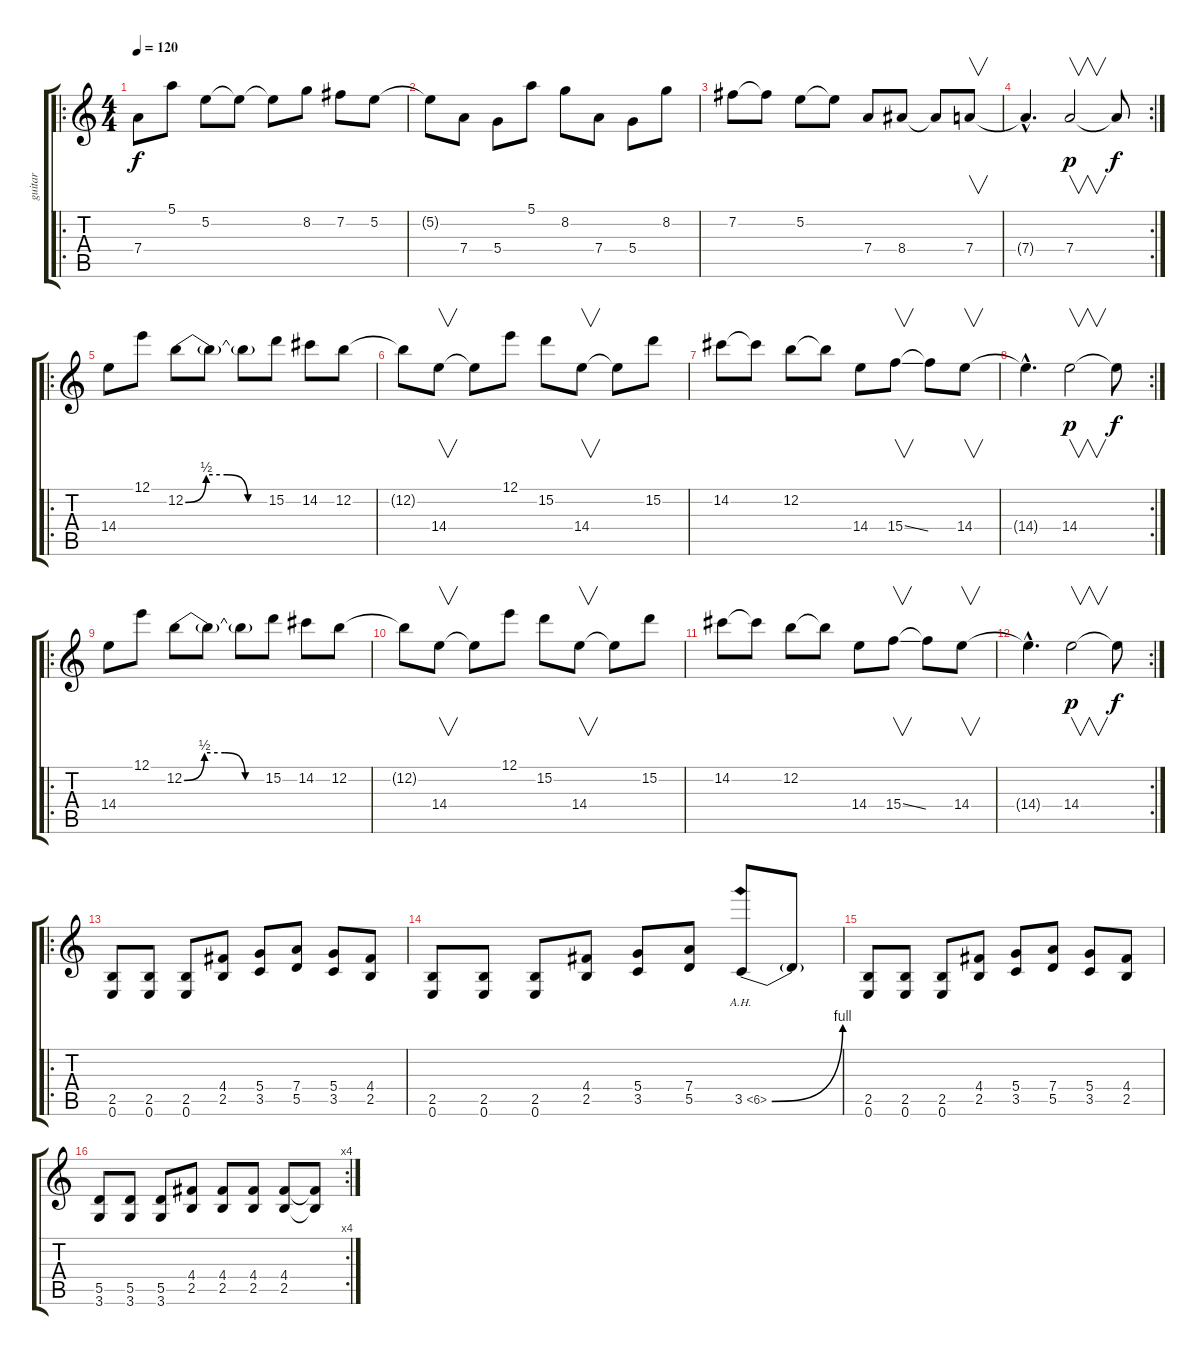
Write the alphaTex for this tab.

\track ("guitar" "guitar") {instrument distortionguitar}
\staff {score tabs}
\tuning (E4 B3 G3 D3 A2 E2) {hide}
\ro
\ts (4 4)
\tempo 120
\clef g2
\ks c
7.4.8{dy f volume 14 balance 8 instrument electricguitarjazz} 5.1.8 5.2.8 5.2{t}.8 5.2{t}.8 8.2.8 7.2.8 5.2.8 |
5.2{t}.8 7.4.8 5.4.8 5.1.8 8.2.8 7.4.8 5.4.8 8.2.8 |
7.2.8 7.2{t}.8 5.2.8 5.2{t}.8 7.4.8 8.4.8 8.4{t}.8 7.4.8{v} |
\rc 2
7.4{hac t}.4{d} 7.4.2{v dy p} 7.4{t}.8{dy f} |
\ro
14.4.8{instrument electricguitarjazz} 12.1.8 12.2{be (custom 0 0 15 2 30 2 45 0 60 0)}.8 12.2{t}.8 12.2{t}.8 15.2.8 14.2.8 12.2.8 |
12.2{t}.8 14.4.8{v} 14.4{t}.8 12.1.8 15.2.8 14.4.8{v} 14.4{t}.8 15.2.8 |
14.2.8 14.2{t}.8 12.2.8 12.2{t}.8 14.4.8 15.4{ss}.8{v} 15.4{t}.8 14.4.8{v} |
\rc 2
14.4{hac t}.4{d} 14.4.2{v dy p} 14.4{t}.8{dy f} |
\ro
14.4.8{instrument electricguitarjazz} 12.1.8 12.2{be (custom 0 0 15 2 30 2 45 0 60 0)}.8 12.2{t}.8 12.2{t}.8 15.2.8 14.2.8 12.2.8 |
12.2{t}.8 14.4.8{v} 14.4{t}.8 12.1.8 15.2.8 14.4.8{v} 14.4{t}.8 15.2.8 |
14.2.8 14.2{t}.8 12.2.8 12.2{t}.8 14.4.8 15.4{ss}.8{v} 15.4{t}.8 14.4.8{v} |
\rc 2
14.4{hac t}.4{d} 14.4.2{v dy p} 14.4{t}.8{dy f} |
\ro
(2.5 0.6).8{volume 14 instrument distortionguitar} (2.5 0.6).8 (2.5 0.6).8 (4.4 2.5).8 (5.4 3.5).8 (7.4 5.5).8 (5.4 3.5).8 (4.4 2.5).8 |
(2.5 0.6).8 (2.5 0.6).8 (2.5 0.6).8 (4.4 2.5).8 (5.4 3.5).8 (7.4 5.5).8 3.5{be (bend 0 0 60 4) ah 3}.8 3.5{t}.8 |
(2.5 0.6).8 (2.5 0.6).8 (2.5 0.6).8 (4.4 2.5).8 (5.4 3.5).8 (7.4 5.5).8 (5.4 3.5).8 (4.4 2.5).8 |
\rc 4
(5.5 3.6).8 (5.5 3.6).8 (5.5 3.6).8 (4.4 2.5).8 (4.4 2.5).8 (4.4 2.5).8 (4.4 2.5).8 (4.4{t} 2.5{t}).8
